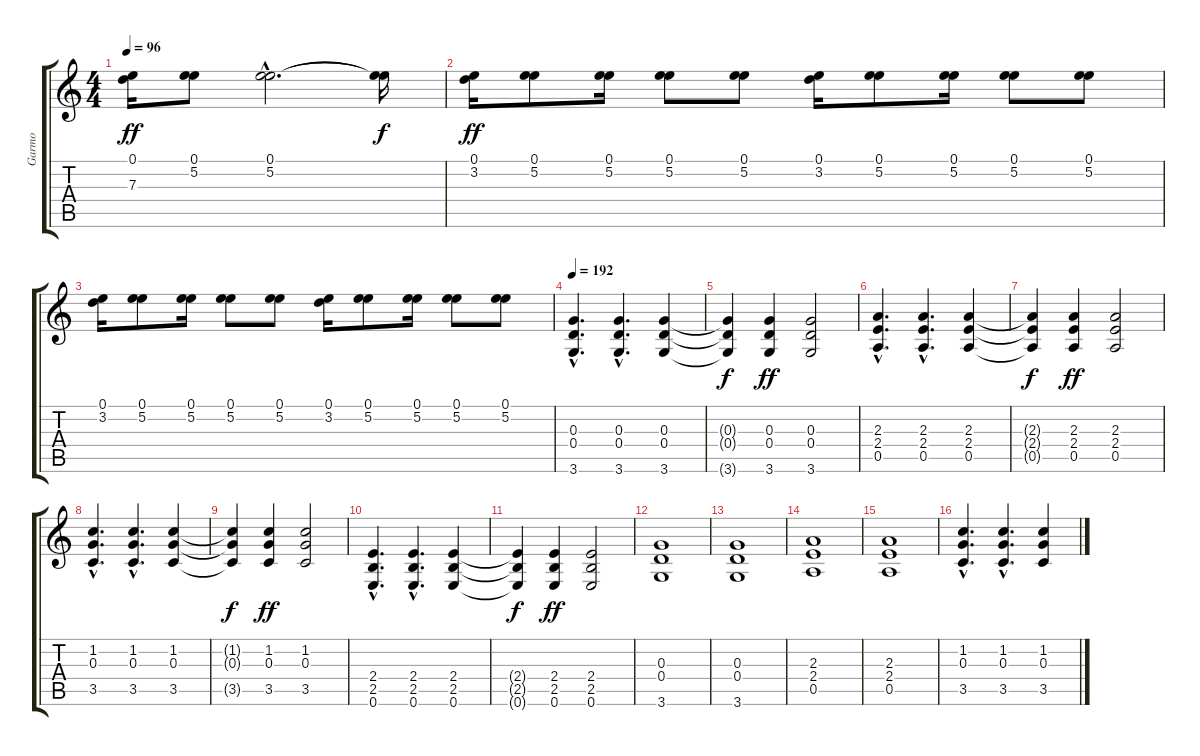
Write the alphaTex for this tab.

\track ("Garmo" "Garmo") {instrument distortionguitar}
\staff {score tabs}
\tuning (E4 B3 G3 D3 A2 E2) {hide}
\ts (4 4)
\tempo 96
\clef g2
\ks c
(0.1 7.3).16{dy ff} (0.1 5.2).8 (0.1{hac} 5.2{hac}).2{d} (0.1{t} 5.2{t}).16{dy f} |
(0.1 3.2).16{dy ff} (0.1 5.2).8 (0.1 5.2).16 (0.1 5.2).8 (0.1 5.2).8 (0.1 3.2).16 (0.1 5.2).8 (0.1 5.2).16 (0.1 5.2).8 (0.1 5.2).8 |
(0.1 3.2).16 (0.1 5.2).8 (0.1 5.2).16 (0.1 5.2).8 (0.1 5.2).8 (0.1 3.2).16 (0.1 5.2).8 (0.1 5.2).16 (0.1 5.2).8 (0.1 5.2).8 |
\tempo 192
(0.3{hac} 0.4{hac} 3.6{hac}).4{d} (0.3{hac} 0.4{hac} 3.6{hac}).4{d} (0.3 0.4 3.6).4 |
(0.3{t} 0.4{t} 3.6{t}).4{dy f} (0.3 0.4 3.6).4{dy ff} (0.3 0.4 3.6).2 |
(2.3{hac} 2.4{hac} 0.5{hac}).4{d} (2.3{hac} 2.4{hac} 0.5{hac}).4{d} (2.3 2.4 0.5).4 |
(2.3{t} 2.4{t} 0.5{t}).4{dy f} (2.3 2.4 0.5).4{dy ff} (2.3 2.4 0.5).2 |
(1.2{hac} 0.3{hac} 3.5{hac}).4{d} (1.2{hac} 0.3{hac} 3.5{hac}).4{d} (1.2 0.3 3.5).4 |
(1.2{t} 0.3{t} 3.5{t}).4{dy f} (1.2 0.3 3.5).4{dy ff} (1.2 0.3 3.5).2 |
(2.4{hac} 2.5{hac} 0.6{hac}).4{d} (2.4{hac} 2.5{hac} 0.6{hac}).4{d} (2.4 2.5 0.6).4 |
(2.4{t} 2.5{t} 0.6{t}).4{dy f} (2.4 2.5 0.6).4{dy ff} (2.4 2.5 0.6).2 |
(0.3 0.4 3.6).1 |
(0.3 0.4 3.6).1 |
(2.3 2.4 0.5).1 |
(2.3 2.4 0.5).1 |
(1.2{hac} 0.3{hac} 3.5{hac}).4{d} (1.2{hac} 0.3{hac} 3.5{hac}).4{d} (1.2 0.3 3.5).4
